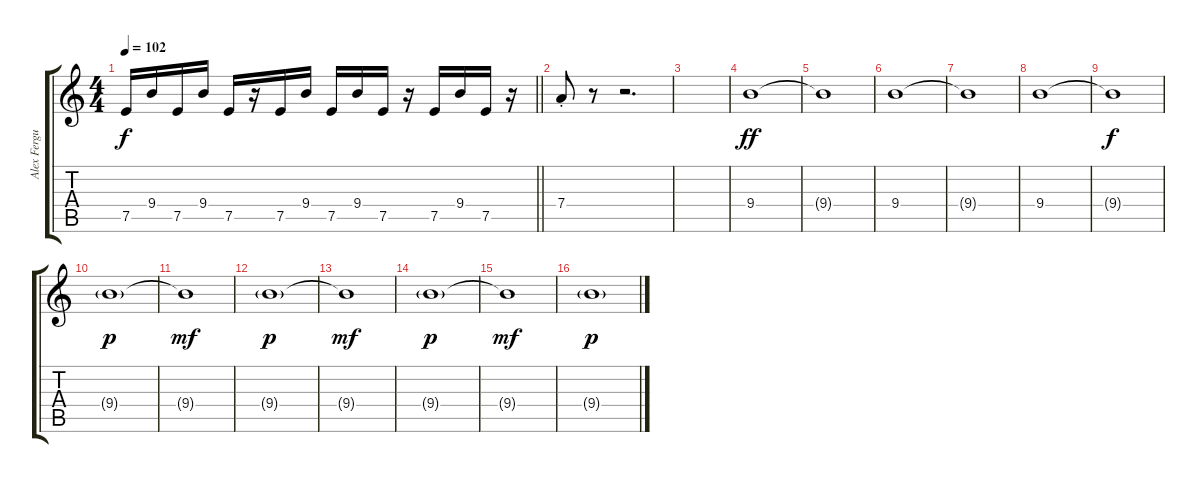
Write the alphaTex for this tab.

\track ("Alex Fergusson" "Alex Fergu") {instrument electricguitarjazz}
\staff {score tabs}
\tuning (E4 B3 G3 D3 A2 E2) {hide}
\ts (4 4)
\tempo 102
\clef g2
\barLineRight lightlight
\ks c
7.5.16{dy f} 9.4.16 7.5.16 9.4.16 7.5.16 r.16 7.5.16 9.4.16 7.5.16 9.4.16 7.5.16 r.16 7.5.16 9.4.16 7.5.16 r.16 |
\section ("" "")
7.4{st}.8 r.8 r.2{d} |
|
9.4.1{dy ff} |
9.4{t}.1 |
9.4.1 |
9.4{t}.1 |
9.4.1 |
9.4{t}.1{dy f} |
9.4{g}.1{dy p} |
9.4{t}.1{dy mf} |
9.4{g}.1{dy p} |
9.4{t}.1{dy mf} |
9.4{g}.1{dy p} |
9.4{t}.1{dy mf} |
9.4{g}.1{dy p}
